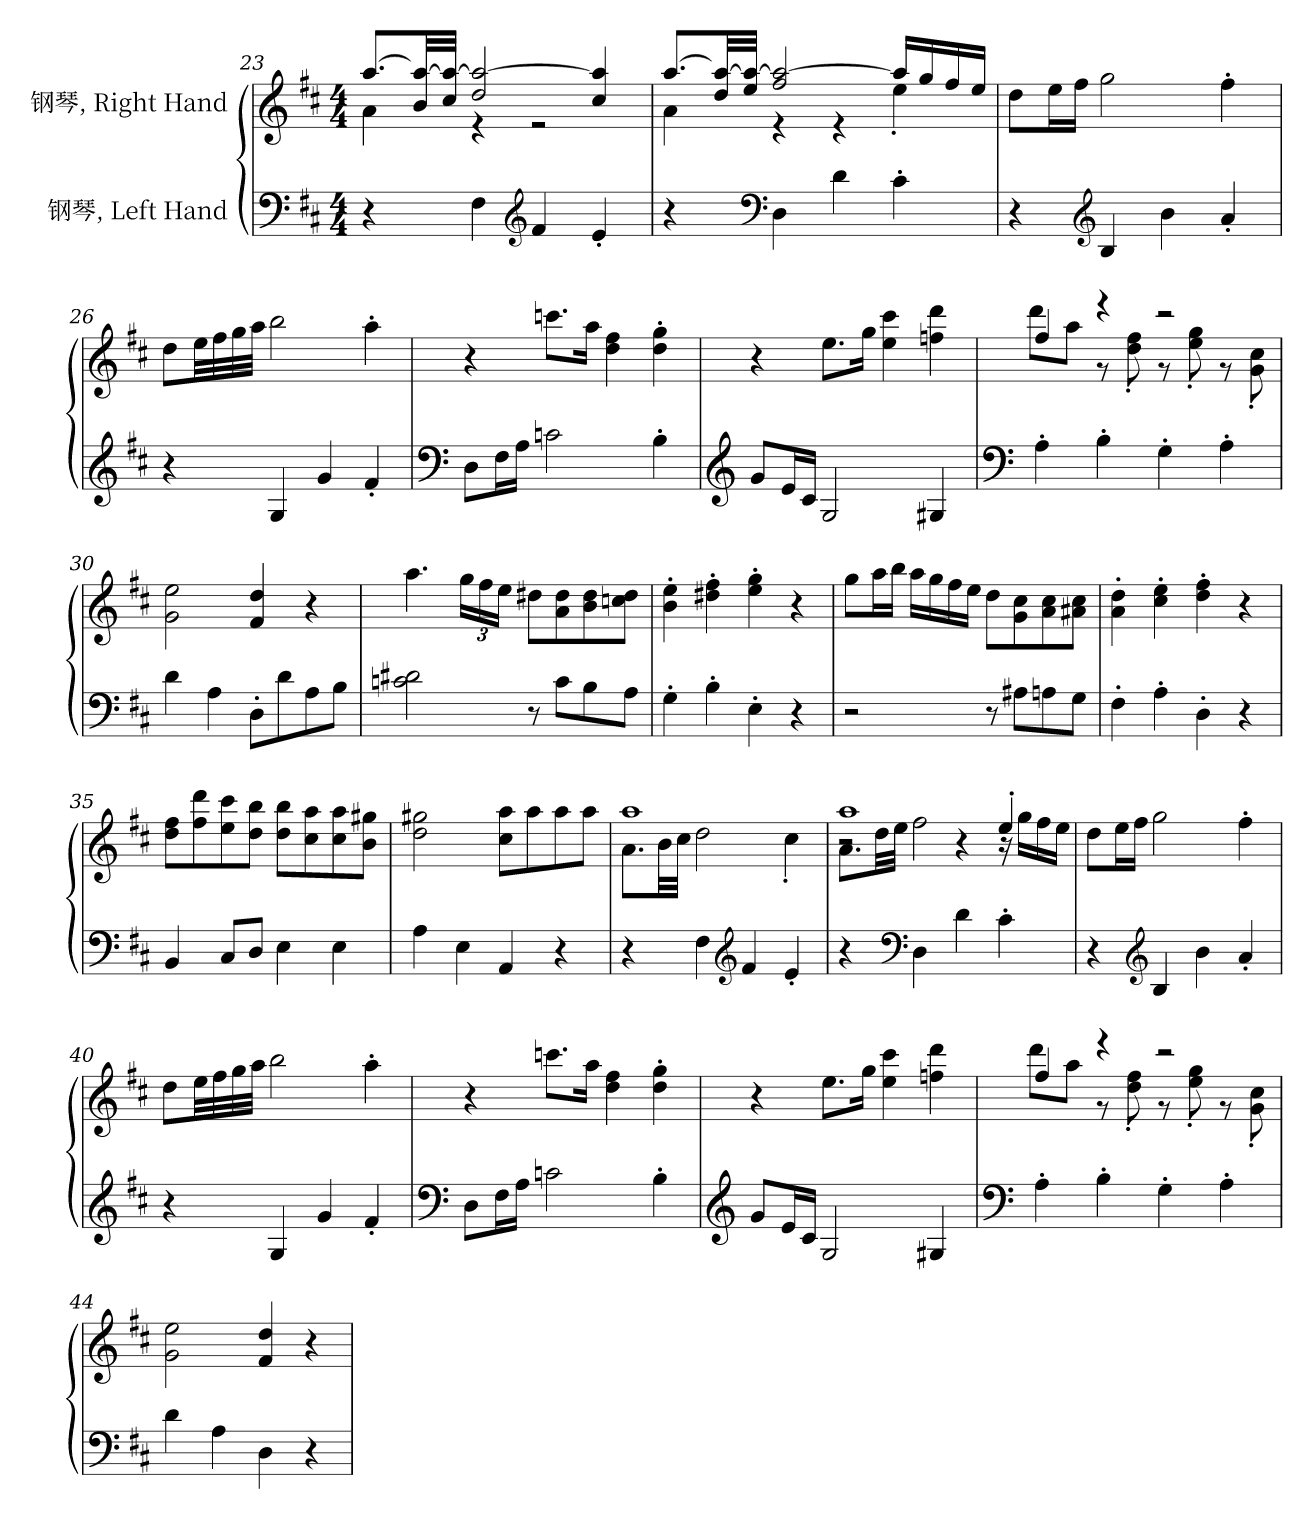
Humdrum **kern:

**kern	**kern
*part2	*part1
*staff2	*staff1
*I"钢琴, Left Hand	*I"钢琴, Right Hand
*clefF4	*clefG2
*k[f#c#]	*k[f#c#]
*M4/4	*M4/4
=23	=23
*	*^
4r	[8.aa/L	4a\
.	32b/ 32aa/_LL	.
.	32cc#/ 32aa/_JJJ	.
4F#\	2dd/ 2aa/_	4r
*clefG2	*	*
4f#/	.	2r
4e'/	4cc#/ 4aa/]	.
!!LO:LB:g=z	!!
=24	=24	=24
4r	[8.aa/L	4a\
.	32dd/ 32aa/_LL	.
.	32ee/ 32aa/_JJJ	.
*clefF4	*	*
4D\	2ff#/ 2aa/_	4r
4d\	.	4r
4c#'\	16aa/LL]	4ee'\
.	16gg/	.
.	16ff#/	.
.	16ee/JJ	.
*	*v	*v
=25	=25
4r	8dd\L
.	16ee\L
.	16ff#\JJ
*clefG2	*
4B/	2gg\
4b\	.
4a'/	4ff#'\
=26	=26
4r	8dd\L
.	32ee\LL
.	32ff#\
.	32gg\
.	32aa\JJJ
4G/	2bb\
4g/	.
4f#'/	4aa'\
=27	=27
*clefF4	*
8D\L	4r
16F#\L	.
16A\JJ	.
2cn\	8.cccn\L
.	16aa\Jk
.	4dd\ 4ff#\
4B'\	4dd\' 4gg\'
!!LO:LB:g=z
=28	=28
*clefG2	*
8g/L	4r
16e/L	.
16c#/JJ	.
2G/	8.ee\L
.	16gg\Jk
.	4ee\ 4ccc#\
4G#X/	4ffn\ 4ddd\
=29	=29
*clefF4	*
*	*^
4A'\	4ff#/	8ddd\L
.	.	8aa\J
4B'\	4r	8r
.	.	8dd\' 8ff#\'
4G'\	2r	8r
.	.	8ee\' 8gg\'
4A'\	.	8r
.	.	8g\' 8cc#\'
*	*v	*v
=30	=30
4d\	2g\ 2ee\
4A\	.
8D'\L	4f#/ 4dd/
8d\	.
8A\	4r
8B\J	.
=31	=31
2cn\ 2d#X\	4.aa\
*	*Xbrackettup
.	24gg\LL
.	24ff#\
.	24ee\JJ
8r	8dd#X\L
8c\L	8a\ 8dd#\
8B\	8b\ 8dd#\
8A\J	8ccn\ 8dd#\J
!!LO:LB:g=z
=32	=32
4G'\	4b\' 4ee\'
4B'\	4dd#X\' 4ff#\'
4E'\	4ee\' 4gg\'
4r	4r
=33	=33
2r	8gg\L
.	16aa\L
.	16bb\JJ
.	16aa\LL
.	16gg\
.	16ff#\
.	16ee\JJ
8r	8dd\L
8A#X\L	8g\ 8cc#\
8An\	8a\ 8cc#\
8G\J	8a#X\ 8cc#\J
=34	=34
4F#'\	4a\' 4dd\'
4A'\	4cc#\' 4ee\'
4D'\	4dd\' 4ff#\'
4r	4r
=35	=35
4BB/	8dd\ 8ff#\L
.	8ff#\ 8ddd\
8C#/L	8ee\ 8ccc#\
8D/J	8dd\ 8bb\J
4E\	8dd\ 8bb\L
.	8cc#\ 8aa\
4E\	8cc#\ 8aa\
.	8b\ 8gg#X\J
!!LO:LB:g=z
=36	=36
4A\	2dd\ 2gg#X\
4E\	.
4AA/	8cc#\ 8aa\L
.	8aa\
4r	8aa\
.	8aa\J
=37	=37
*	*^
4r	1aa	8.a\L
.	.	32b\LL
.	.	32cc#\JJJ
4F#\	.	2dd\
*clefG2	*	*
4f#/	.	.
4e'/	.	4cc#'\
=38	=38	=38
*	*	*^
4r	1aa	8.a\L	2r
.	.	32dd\LL	.
.	.	32ee\JJJ	.
*clefF4	*	*	*
4D\	.	2ff#\	.
4d\	.	.	4r
4c#'\	.	16r	4ee'/
.	.	16gg\LL	.
.	.	16ff#\	.
.	.	16ee\JJ	.
*	*v	*v	*v
=39	=39
4r	8dd\L
.	16ee\L
.	16ff#\JJ
*clefG2	*
4B/	2gg\
4b\	.
4a'/	4ff#'\
!!LO:LB:g=z
=40	=40
4r	8dd\L
.	32ee\LL
.	32ff#\
.	32gg\
.	32aa\JJJ
4G/	2bb\
4g/	.
4f#'/	4aa'\
=41	=41
*clefF4	*
8D\L	4r
16F#\L	.
16A\JJ	.
2cn\	8.cccn\L
.	16aa\Jk
.	4dd\ 4ff#\
4B'\	4dd\' 4gg\'
=42	=42
*clefG2	*
8g/L	4r
16e/L	.
16c#/JJ	.
2G/	8.ee\L
.	16gg\Jk
.	4ee\ 4ccc#\
4G#X/	4ffn\ 4ddd\
=43	=43
*clefF4	*
*	*^
4A'\	4ff#/	8ddd\L
.	.	8aa\J
4B'\	4r	8r
.	.	8dd\' 8ff#\'
4G'\	2r	8r
.	.	8ee\' 8gg\'
4A'\	.	8r
.	.	8g\' 8cc#\'
*	*v	*v
!!LO:PB:g=z
=44	=44
4d\	2g\ 2ee\
4A\	.
4D\	4f#/ 4dd/
4r	4r
=	=
*-	*-
